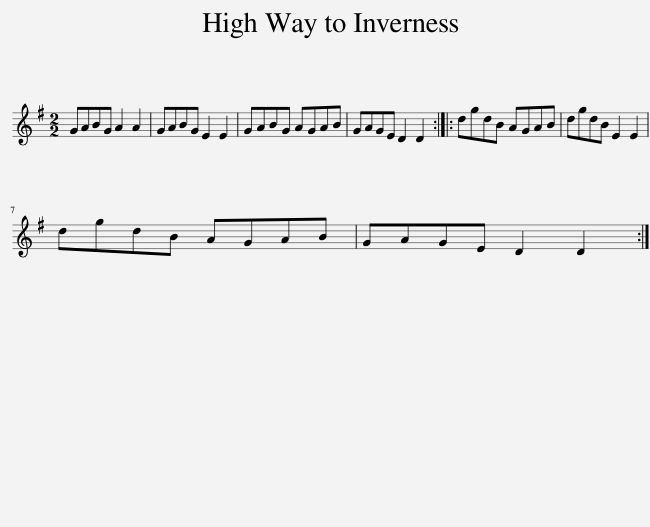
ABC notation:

X:1
L:1/8
M:2/2
I:linebreak $
K:G
V:1 treble
V:1
 GABG A2 A2 | GABG E2 E2 | GABG AGAB | GAGE D2 D2 :: dgdB AGAB | %5
 dgdB E2 E2 |$ dgdB AGAB | GAGE D2 D2 :| %8
